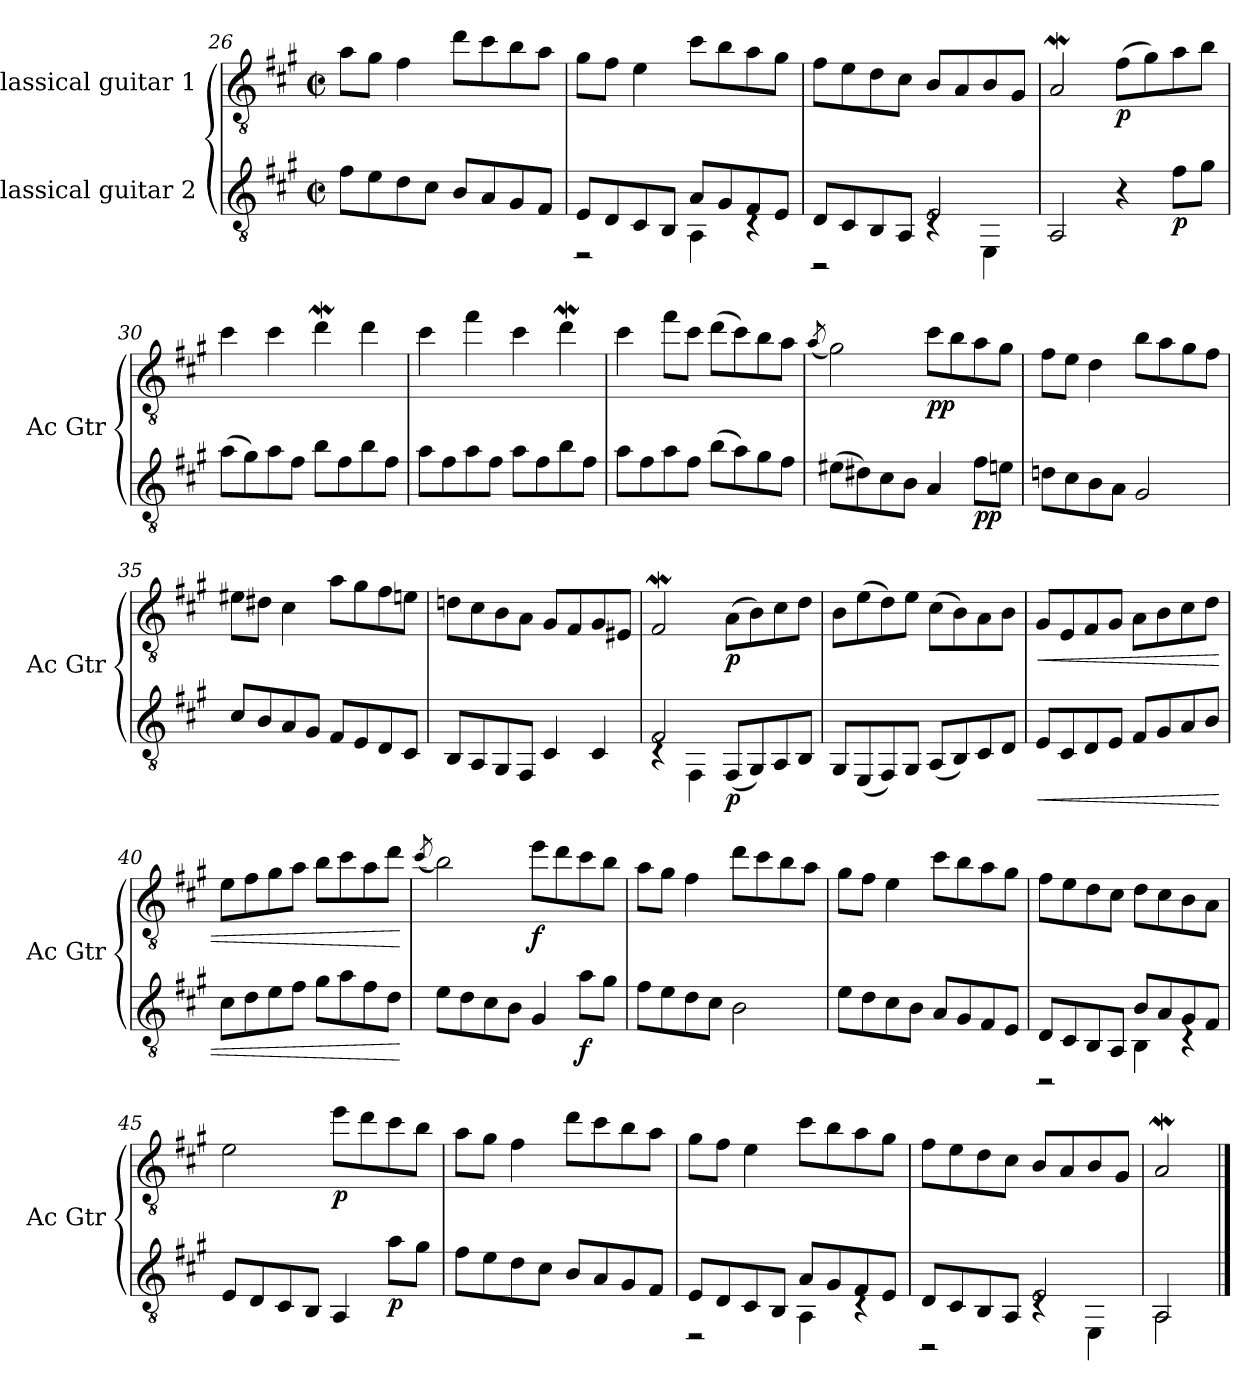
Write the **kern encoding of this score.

**kern	**dynam	**kern	**dynam
*part2	*part2	*part1	*part1
*staff2	*staff2	*staff1	*staff1
*I"Classical guitar 2	*	*I"Classical guitar 1	*
*I'Ac Gtr	*	*I'Ac Gtr	*
*clefGv2	*	*clefGv2	*
*k[f#c#g#]	*	*k[f#c#g#]	*
*M2/2	*	*M2/2	*
*met(c|)	*	*met(c|)	*
=26	=26	=26	=26
8f#\L	.	8a\L	.
8e\	.	8g#\J	.
8d\	.	4f#\	.
8c#\J	.	.	.
8B/L	.	8dd\L	.
8A/	.	8cc#\	.
8G#/	.	8b\	.
8F#/J	.	8a\J	.
=27	=27	=27	=27
*^	*	*	*
8E/L	2r	.	8g#\L	.
8D/	.	.	8f#\J	.
8C#/	.	.	4e\	.
8BB/J	.	.	.	.
8A/L	4AA\	.	8cc#\L	.
8G#/	.	.	8b\	.
8F#/	4rC	.	8a\	.
8E/J	.	.	8g#\J	.
=28	=28	=28	=28	=28
8D/L	2r	.	8f#\L	.
8C#/	.	.	8e\	.
8BB/	.	.	8d\	.
8AA/J	.	.	8c#\J	.
2E/	4rC	.	8B/L	.
.	.	.	8A/	.
.	4EE\	.	8B/	.
.	.	.	8G#/J	.
*v	*v	*	*	*
=29	=29	=29	=29
2AA/	.	2Aw/	.
!	!	!	!LO:DY:b
4r	.	(>8f#\L	p
.	.	8g#\)	.
!	!LO:DY:b	!	!
8f#\L	p	8a\	.
8g#\J	.	8b\J	.
!!LO:LB:g=z
=30	=30	=30	=30
(>8a\L	.	4cc#\	.
8g#\)	.	.	.
8a\	.	4cc#\	.
8f#\J	.	.	.
8b\L	.	4ddw\	.
8f#\	.	.	.
8b\	.	4dd\	.
8f#\J	.	.	.
=31	=31	=31	=31
8a\L	.	4cc#\	.
8f#\	.	.	.
8a\	.	4ff#\	.
8f#\J	.	.	.
8a\L	.	4cc#\	.
8f#\	.	.	.
8b\	.	4ddw\	.
8f#\J	.	.	.
=32	=32	=32	=32
8a\L	.	4cc#\	.
8f#\	.	.	.
8a\	.	8ff#\L	.
8f#\J	.	8cc#\J	.
(>8b\L	.	(>8dd\L	.
8a\)	.	8cc#\)	.
8g#\	.	8b\	.
8f#\J	.	8a\J	.
=33	=33	=33	=33
.	.	(<8qa/	.
(>8e#X\L	.	2g#\)	.
8d#X\)	.	.	.
8c#\	.	.	.
8B\J	.	.	.
!	!	!	!LO:DY:b
4A/	.	8cc#\L	pp
.	.	8b\	.
!	!LO:DY:b	!	!
8f#\L	pp	8a\	.
8en\J	.	8g#\J	.
=34	=34	=34	=34
8dn\L	.	8f#\L	.
8c#\	.	8e\J	.
8B\	.	4d\	.
8A\J	.	.	.
2G#/	.	8b\L	.
.	.	8a\	.
.	.	8g#\	.
.	.	8f#\J	.
!!LO:LB:g=z
=35	=35	=35	=35
8c#/L	.	8e#X\L	.
8B/	.	8d#X\J	.
8A/	.	4c#\	.
8G#/J	.	.	.
8F#/L	.	8a\L	.
8E/	.	8g#\	.
8D/	.	8f#\	.
8C#/J	.	8en\J	.
=36	=36	=36	=36
8BB/L	.	8dn\L	.
8AA/	.	8c#\	.
8GG#/	.	8B\	.
8FF#/J	.	8A\J	.
4C#/	.	8G#/L	.
.	.	8F#/	.
4C#/	.	8G#/	.
.	.	8E#X/J	.
=37	=37	=37	=37
*^	*	*	*
2F#/	4rC	.	2F#W/	.
.	4FF#\	.	.	.
!	!	!LO:DY:b	!	!LO:DY:b
2rEyy	(<8FF#/L	p	(>8A\L	p
.	8GG#/)	.	8B\)	.
.	8AA/	.	8c#\	.
.	8BB/J	.	8d\J	.
*v	*v	*	*	*
=38	=38	=38	=38
8GG#/L	.	8B\L	.
(<8EE/	.	(>8e\	.
8FF#/)	.	8d\)	.
8GG#/J	.	8e\J	.
(<8AA/L	.	(>8c#\L	.
8BB/)	.	8B\)	.
8C#/	.	8A\	.
8D/J	.	8B\J	.
=39	=39	=39	=39
!	!LO:HP:b	!	!LO:HP:b
8E/L	<	8G#/L	<
8C#/	.	8E/	.
8D/	.	8F#/	.
8E/J	.	8G#/J	.
8F#/L	.	8A\L	.
8G#/	.	8B\	.
8A/	.	8c#\	.
8B/J	.	8d\J	.
!!LO:LB:g=z
=40	=40	=40	=40
8c#\L	.	8e\L	.
8d\	.	8f#\	.
8e\	.	8g#\	.
8f#\J	.	8a\J	.
8g#\L	.	8b\L	.
8a\	.	8cc#\	.
8f#\	.	8a\	.
8d\J	.	8dd\J	.
.	[	.	[
=41	=41	=41	=41
.	.	(<8qcc#/	.
8e\L	.	2b\)	.
8d\	.	.	.
8c#\	.	.	.
8B\J	.	.	.
!	!	!	!LO:DY:b
4G#/	.	8ee\L	f
.	.	8dd\	.
!	!LO:DY:b	!	!
8a\L	f	8cc#\	.
8g#\J	.	8b\J	.
=42	=42	=42	=42
8f#\L	.	8a\L	.
8e\	.	8g#\J	.
8d\	.	4f#\	.
8c#\J	.	.	.
2B\	.	8dd\L	.
.	.	8cc#\	.
.	.	8b\	.
.	.	8a\J	.
=43	=43	=43	=43
8e\L	.	8g#\L	.
8d\	.	8f#\J	.
8c#\	.	4e\	.
8B\J	.	.	.
8A/L	.	8cc#\L	.
8G#/	.	8b\	.
8F#/	.	8a\	.
8E/J	.	8g#\J	.
=44	=44	=44	=44
*^	*	*	*
8D/L	2r	.	8f#\L	.
8C#/	.	.	8e\	.
8BB/	.	.	8d\	.
8AA/J	.	.	8c#\J	.
8B/L	4BB\	.	8d\L	.
8A/	.	.	8c#\	.
8G#/	4rC	.	8B\	.
8F#/J	.	.	8A\J	.
*v	*v	*	*	*
!!LO:LB:g=z
=45	=45	=45	=45
8E/L	.	2e\	.
8D/	.	.	.
8C#/	.	.	.
8BB/J	.	.	.
!	!	!	!LO:DY:b
4AA/	.	8ee\L	p
.	.	8dd\	.
!	!LO:DY:b	!	!
8a\L	p	8cc#\	.
8g#\J	.	8b\J	.
=46	=46	=46	=46
8f#\L	.	8a\L	.
8e\	.	8g#\J	.
8d\	.	4f#\	.
8c#\J	.	.	.
8B/L	.	8dd\L	.
8A/	.	8cc#\	.
8G#/	.	8b\	.
8F#/J	.	8a\J	.
=47	=47	=47	=47
*^	*	*	*
8E/L	2r	.	8g#\L	.
8D/	.	.	8f#\J	.
8C#/	.	.	4e\	.
8BB/J	.	.	.	.
8A/L	4AA\	.	8cc#\L	.
8G#/	.	.	8b\	.
8F#/	4rC	.	8a\	.
8E/J	.	.	8g#\J	.
=48	=48	=48	=48	=48
8D/L	2r	.	8f#\L	.
8C#/	.	.	8e\	.
8BB/	.	.	8d\	.
8AA/J	.	.	8c#\J	.
2E/	4rC	.	8B/L	.
.	.	.	8A/	.
.	4EE\	.	8B/	.
.	.	.	8G#/J	.
=49	=49	=49	=49	=49
2AA/	2AA\	.	2Aw/	.
*v	*v	*	*	*
==	==	==	==
*-	*-	*-	*-
